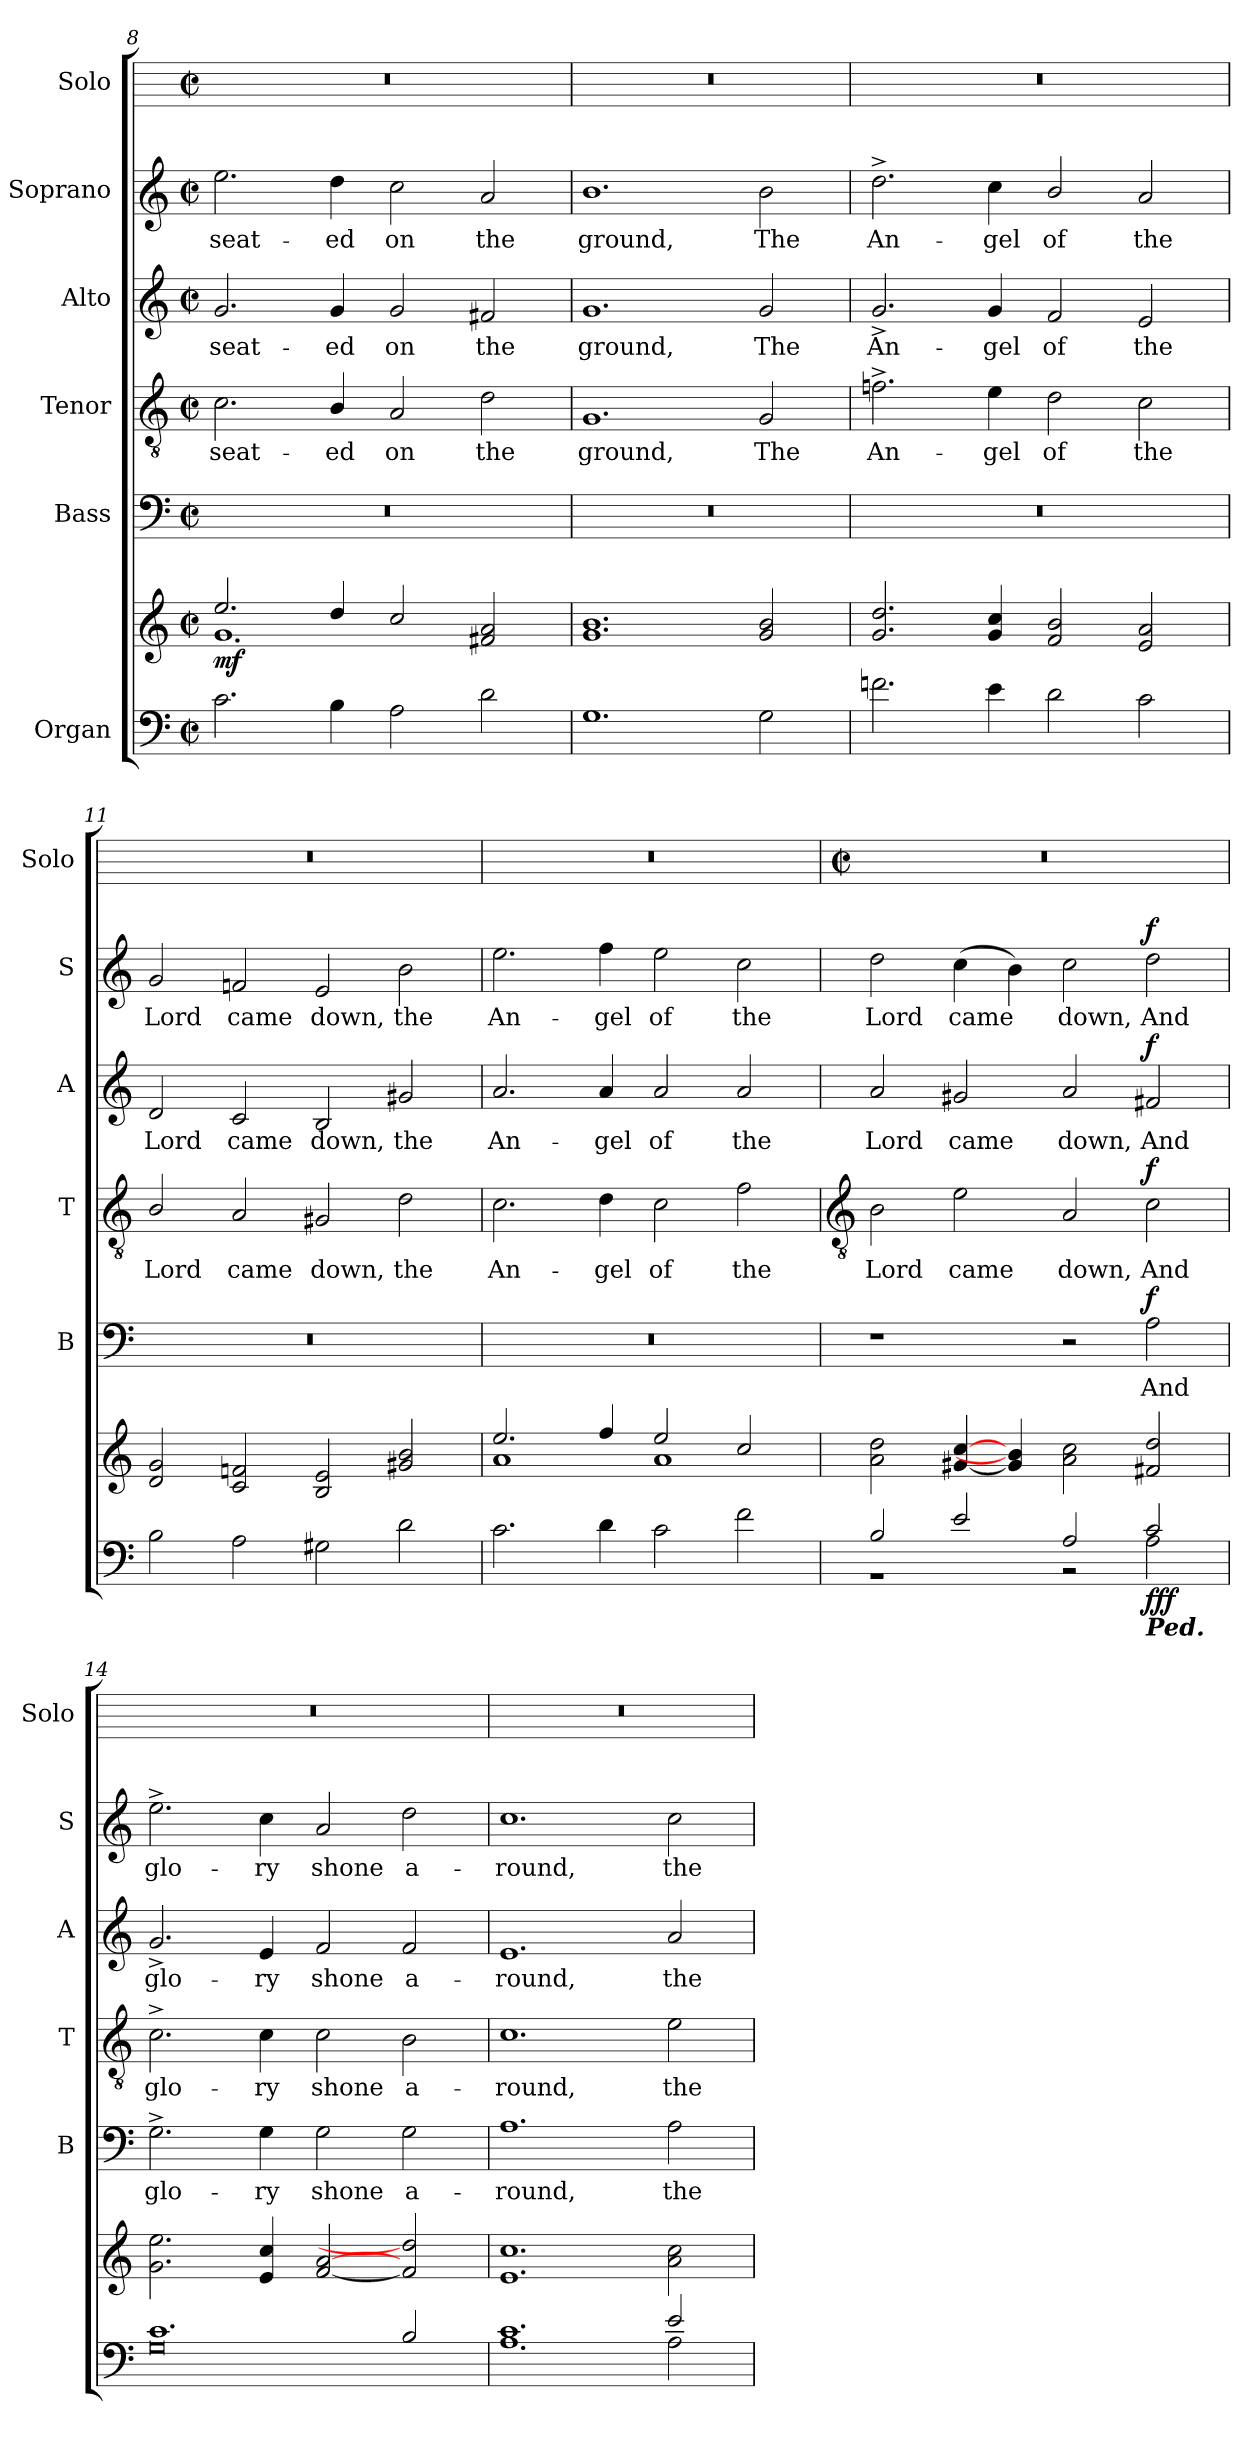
**kern	**kern	**dynam	**kern	**text	**dynam	**kern	**text	**dynam	**kern	**text	**dynam	**kern	**text	**dynam	**kern
*part6	*part6	*part6	*part5	*part5	*part5	*part4	*part4	*part4	*part3	*part3	*part3	*part2	*part2	*part2	*part1
*staff7	*staff6	*staff6/7	*staff5	*staff5	*staff5	*staff4	*staff4	*staff4	*staff3	*staff3	*staff3	*staff2	*staff2	*staff2	*staff1
*I"Organ	*	*	*I"Bass	*	*	*I"Tenor	*	*	*I"Alto	*	*	*I"Soprano	*	*	*I"Solo
*	*	*	*I'B	*	*	*I'T	*	*	*I'A	*	*	*I'S	*	*	*I'Solo
!!LO:LB:g=z
*clefF4	*clefG2	*	*clefF4	*	*	*clefGv2	*	*	*clefG2	*	*	*clefG2	*	*	*
*k[]	*k[]	*	*k[]	*	*	*k[]	*	*	*k[]	*	*	*k[]	*	*	*
*C:	*C:	*	*C:	*	*	*C:	*	*	*C:	*	*	*C:	*	*	*
*M4/2	*M4/2	*	*M4/2	*	*	*M4/2	*	*	*M4/2	*	*	*M4/2	*	*	*M4/2
*met(c|)	*met(c|)	*	*met(c|)	*	*	*met(c|)	*	*	*met(c|)	*	*	*met(c|)	*	*	*met(c|)
=8	=8	=8	=8	=8	=8	=8	=8	=8	=8	=8	=8	=8	=8	=8	=8
*	*^	*	*	*	*	*	*	*	*	*	*	*	*	*	*
!	!	!	!LO:DY:b	!	!	!	!	!LO:LY:b	!	!	!LO:LY:b	!	!	!LO:LY:b	!	!
2.c	2.ee/	1.g\	mf	0r	.	.	2.c	seat-	.	2.g	seat-	.	2.ee	seat-	.	0r
!	!	!	!	!	!	!	!	!LO:LY:b	!	!	!LO:LY:b	!	!	!LO:LY:b	!	!
4B\	4dd/	.	.	.	.	.	4B/	-ed	.	4g	-ed	.	4dd	-ed	.	.
!	!	!	!	!	!	!	!	!LO:LY:b	!	!	!LO:LY:b	!	!	!LO:LY:b	!	!
2A	2cc/	.	.	.	.	.	2A	on	.	2g	on	.	2cc	on	.	.
!	!	!	!	!	!	!	!	!LO:LY:b	!	!	!LO:LY:b	!	!	!LO:LY:b	!	!
2d	2f#X/ 2a/	2ryy	.	.	.	.	2d	the	.	2f#X	the	.	2a	the	.	.
=9	=9	=9	=9	=9	=9	=9	=9	=9	=9	=9	=9	=9	=9	=9	=9	=9
!	!	!	!	!	!	!	!	!LO:LY:b	!	!	!LO:LY:b	!	!	!LO:LY:b	!	!
1.G	1.g/ 1.b/	0ryy	.	0r	.	.	1.G	ground,	.	1.g	ground,	.	1.b	ground,	.	0r
!	!	!	!	!	!	!	!	!LO:LY:b	!	!	!LO:LY:b	!	!	!LO:LY:b	!	!
2G	2g/ 2b/	.	.	.	.	.	2G	The	.	2g	The	.	2b	The	.	.
=10	=10	=10	=10	=10	=10	=10	=10	=10	=10	=10	=10	=10	=10	=10	=10	=10
!	!	!	!	!	!	!	!	!LO:LY:b	!	!	!LO:LY:b	!	!	!LO:LY:b	!	!
2.fn	2.g/ 2.dd/	0ryy	.	0r	.	.	2.fn^	An-	.	2.g^	An-	.	2.dd^	An-	.	0r
!	!	!	!	!	!	!	!	!LO:LY:b	!	!	!LO:LY:b	!	!	!LO:LY:b	!	!
4e	4g/ 4cc/	.	.	.	.	.	4e	-gel	.	4g	-gel	.	4cc	-gel	.	.
!	!	!	!	!	!	!	!	!LO:LY:b	!	!	!LO:LY:b	!	!	!LO:LY:b	!	!
2d\	2f/ 2b/	.	.	.	.	.	2d\	of	.	2f/	of	.	2b/	of	.	.
!	!	!	!	!	!	!	!	!LO:LY:b	!	!	!LO:LY:b	!	!	!LO:LY:b	!	!
2c	2e/ 2a/	.	.	.	.	.	2c	the	.	2e	the	.	2a	the	.	.
=11	=11	=11	=11	=11	=11	=11	=11	=11	=11	=11	=11	=11	=11	=11	=11	=11
!	!	!	!	!	!	!	!	!LO:LY:b	!	!	!LO:LY:b	!	!	!LO:LY:b	!	!
2B\	2d/ 2g/	0ryy	.	0r	.	.	2B/	Lord	.	2d	Lord	.	2g	Lord	.	0r
!	!	!	!	!	!	!	!	!LO:LY:b	!	!	!LO:LY:b	!	!	!LO:LY:b	!	!
2A	2c/ 2fn/	.	.	.	.	.	2A	came	.	2c	came	.	2fn	came	.	.
!	!	!	!	!	!	!	!	!LO:LY:b	!	!	!LO:LY:b	!	!	!LO:LY:b	!	!
2G#X	2B/ 2e/	.	.	.	.	.	2G#X	down,	.	2B	down,	.	2e	down,	.	.
!	!	!	!	!	!	!	!	!LO:LY:b	!	!	!LO:LY:b	!	!	!LO:LY:b	!	!
2d	2g#X/ 2b/	.	.	.	.	.	2d	the	.	2g#X	the	.	2b	the	.	.
=12	=12	=12	=12	=12	=12	=12	=12	=12	=12	=12	=12	=12	=12	=12	=12	=12
!	!	!	!	!	!	!	!	!LO:LY:b	!	!	!LO:LY:b	!	!	!LO:LY:b	!	!
2.c	2.ee/	1a\	.	0r	.	.	2.c	An-	.	2.a	An-	.	2.ee	An-	.	0r
!	!	!	!	!	!	!	!	!LO:LY:b	!	!	!LO:LY:b	!	!	!LO:LY:b	!	!
4d	4ff/	.	.	.	.	.	4d	-gel	.	4a	-gel	.	4ff	-gel	.	.
!	!	!	!	!	!	!	!	!LO:LY:b	!	!	!LO:LY:b	!	!	!LO:LY:b	!	!
2c	2ee/	1a\	.	.	.	.	2c	of	.	2a	of	.	2ee	of	.	.
!	!	!	!	!	!	!	!	!LO:LY:b	!	!	!LO:LY:b	!	!	!LO:LY:b	!	!
2f	2cc/	.	.	.	.	.	2f	the	.	2a	the	.	2cc	the	.	.
*	*v	*v	*	*	*	*	*	*	*	*	*	*	*	*	*	*
!!LO:LB:g=z
=13	=13	=13	=13	=13	=13	=13	=13	=13	=13	=13	=13	=13	=13	=13	=13
*	*	*	*	*	*	*clefGv2	*	*	*	*	*	*	*	*	*
*	*	*	*	*	*	*	*	*	*	*	*	*	*	*	*M4/2
*	*	*	*	*	*	*	*	*	*	*	*	*	*	*	*met(c|)
*^	*	*	*	*	*	*	*	*	*	*	*	*	*	*	*
!	!	!	!	!	!	!	!	!LO:LY:b	!	!	!LO:LY:b	!	!	!LO:LY:b	!	!
2B/	1r	2a 2dd	.	1r	.	.	2B	Lord	.	2a	Lord	.	2dd	Lord	.	0r
!	!	!	!	!	!	!	!	!LO:LY:b	!	!	!LO:LY:b	!	!	!LO:LY:b	!	!
2e/	.	[4g#X [4cc	.	.	.	.	2e	came	.	2g#X	came	.	(>4cc	came	.	.
.	.	4g#] 4b]	.	.	.	.	.	.	.	.	.	.	4b)	.	.	.
!	!	!	!	!	!	!	!	!LO:LY:b	!	!	!LO:LY:b	!	!	!LO:LY:b	!	!
2A/	2r	2a 2cc	.	2r	.	.	2A	down,	.	2a	down,	.	2cc	down,	.	.
!LO:TX:b:Bi:t=Ped.	!	!	!	!	!	!	!	!	!	!	!	!	!	!	!	!
!	!	!	!LO:DY:b=2	!	!LO:LY:b	!	!	!LO:LY:b	!	!	!LO:LY:b	!	!	!LO:LY:b	!	!
!	!	!	!LO:DY:n=1:b=2	!	!	!	!	!	!	!	!	!	!	!	!	!
!	!	!	!LO:DY:n=2:b	!	!	!LO:DY:b	!	!	!LO:DY:b	!	!	!LO:DY:b	!	!	!LO:DY:b	!
2c/	2A\	2f#X 2dd	f f f	2A	And	f	2c	And	f	2f#X	And	f	2dd	And	f	.
=14	=14	=14	=14	=14	=14	=14	=14	=14	=14	=14	=14	=14	=14	=14	=14	=14
!	!	!	!	!	!LO:LY:b	!	!	!LO:LY:b	!	!	!LO:LY:b	!	!	!LO:LY:b	!	!
1.c/	0G\	2.g 2.ee	.	2.G^	glo-	.	2.c^	glo-	.	2.g^	glo-	.	2.ee^	glo-	.	0r
!	!	!	!	!	!LO:LY:b	!	!	!LO:LY:b	!	!	!LO:LY:b	!	!	!LO:LY:b	!	!
.	.	4e 4cc	.	4G	-ry	.	4c	-ry	.	4e	-ry	.	4cc	-ry	.	.
!	!	!	!	!	!LO:LY:b	!	!	!LO:LY:b	!	!	!LO:LY:b	!	!	!LO:LY:b	!	!
.	.	[2f [2a	.	2G	shone	.	2c	shone	.	2f	shone	.	2a	shone	.	.
!	!	!	!	!	!LO:LY:b	!	!	!LO:LY:b	!	!	!LO:LY:b	!	!	!LO:LY:b	!	!
2B/	.	2f] 2dd]	.	2G	a-	.	2B	a-	.	2f	a-	.	2dd	a-	.	.
=15	=15	=15	=15	=15	=15	=15	=15	=15	=15	=15	=15	=15	=15	=15	=15	=15
!	!	!	!	!	!LO:LY:b	!	!	!LO:LY:b	!	!	!LO:LY:b	!	!	!LO:LY:b	!	!
1.c/	1.A\	1.e 1.cc	.	1.A	-round,	.	1.c	-round,	.	1.e	-round,	.	1.cc	-round,	.	0r
!	!	!	!	!	!LO:LY:b	!	!	!LO:LY:b	!	!	!LO:LY:b	!	!	!LO:LY:b	!	!
2e/	2A\	2a 2cc	.	2A	the	.	2e	the	.	2a	the	.	2cc	the	.	.
*v	*v	*	*	*	*	*	*	*	*	*	*	*	*	*	*	*
=	=	=	=	=	=	=	=	=	=	=	=	=	=	=	=
*-	*-	*-	*-	*-	*-	*-	*-	*-	*-	*-	*-	*-	*-	*-	*-
